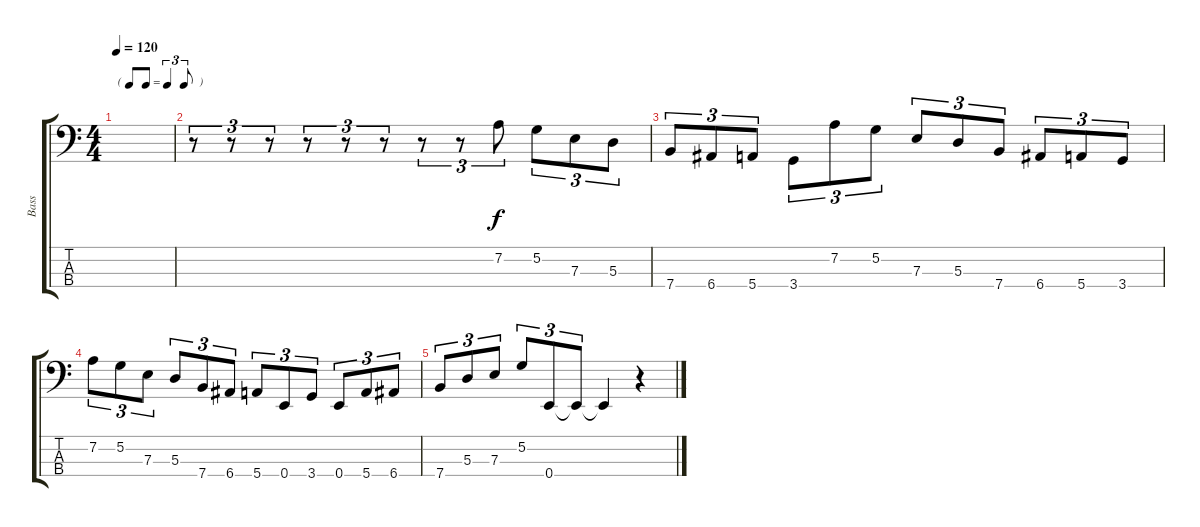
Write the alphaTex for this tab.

\track ("Bass" "Bass") {instrument electricbassfinger}
\staff {score tabs}
\tuning (G2 D2 A1 E1) {hide}
\ts (4 4)
\tf triplet8th
\tempo 120
\clef f4
\ks c
|
r.8{tu (3 2)} r.8{tu (3 2)} r.8{tu (3 2)} r.8{tu (3 2)} r.8{tu (3 2)} r.8{tu (3 2)} r.8{tu (3 2)} r.8{tu (3 2)} 7.2.8{tu (3 2)} 5.2.8{tu (3 2)} 7.3.8{tu (3 2)} 5.3.8{tu (3 2)} |
7.4.8{tu (3 2)} 6.4.8{tu (3 2)} 5.4.8{tu (3 2)} 3.4.8{tu (3 2)} 7.2.8{tu (3 2)} 5.2.8{tu (3 2)} 7.3.8{tu (3 2)} 5.3.8{tu (3 2)} 7.4.8{tu (3 2)} 6.4.8{tu (3 2)} 5.4.8{tu (3 2)} 3.4.8{tu (3 2)} |
7.2.8{tu (3 2)} 5.2.8{tu (3 2)} 7.3.8{tu (3 2)} 5.3.8{tu (3 2)} 7.4.8{tu (3 2)} 6.4.8{tu (3 2)} 5.4.8{tu (3 2)} 0.4.8{tu (3 2)} 3.4.8{tu (3 2)} 0.4.8{tu (3 2)} 5.4.8{tu (3 2)} 6.4.8{tu (3 2)} |
7.4.8{tu (3 2)} 5.3.8{tu (3 2)} 7.3.8{tu (3 2)} 5.2.8{tu (3 2)} 0.4.8{tu (3 2)} 0.4{t}.8{tu (3 2)} 0.4{t}.4 r.4
